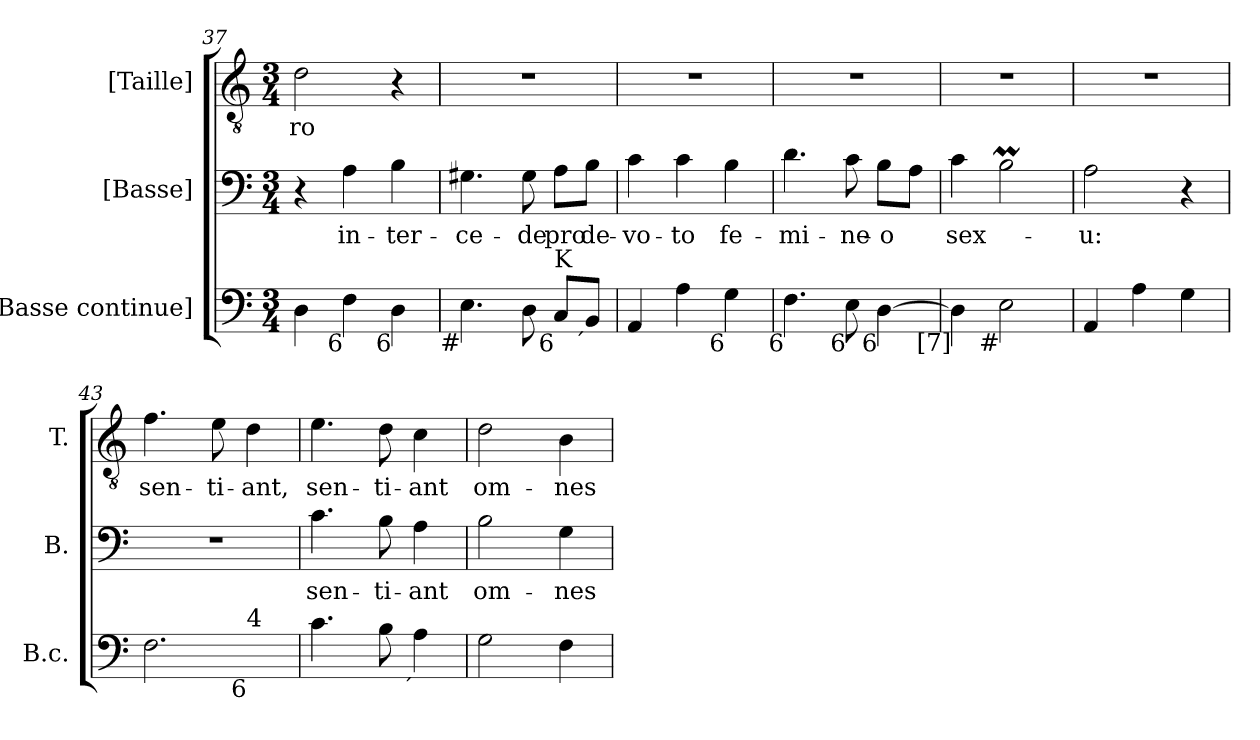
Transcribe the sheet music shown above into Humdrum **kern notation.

**kern	**kern	**text	**kern	**text
*part3	*part2	*part2	*part1	*part1
*staff3	*staff2	*staff2	*staff1	*staff1
*I"[Basse continue]	*I"[Basse]	*	*I"[Taille]	*
*I'B.c.	*I'B.	*	*I'T.	*
*clefF4	*clefF4	*	*clefGv2	*
*	*	*	*ITrd7c12	*
*k[]	*k[]	*	*k[]	*
*C:	*C:	*	*C:	*
*M3/4	*M3/4	*	*M3/4	*
=37	=37	=37	=37	=37
!	!	!	!	!LO:LY:b:color=#000000
4Di\	4r	.	2Di\	-ro
!LO:TX:b:rj:t=6	!	!	!	!
!	!	!LO:LY:b:color=#000000	!	!
4Fi\	4Ai\	in-	.	.
!LO:TX:b:rj:t=6	!	!	!	!
!	!	!LO:LY:b:color=#000000	!	!
4Di\	4Bi\	-ter-	4r	.
!!LO:LB:g=z
=38	=38	=38	=38	=38
!LO:TX:b:rj:t=#	!	!	!	!
!	!	!LO:LY:b:color=#000000	!LO:N:vis=1	!
4.Ei\	4.G#Xi\	-ce-	2.r	.
!	!	!LO:LY:b:color=#000000	!	!
8Di\	8G#i\	-de	.	.
!LO:TX:b:rj:t=6	!	!	!	!
!LO:TX:t=K	!	!	!	!
!	!	!LO:LY:b:color=#000000	!	!
8Ci/L	8Ai\L	pro	.	.
!LO:TX:b:rj:t=´	!	!	!	!
!	!	!LO:LY:b:color=#000000	!	!
8BBi/J	8Bi\J	de-	.	.
=39	=39	=39	=39	=39
!	!	!LO:LY:b:color=#000000	!LO:N:vis=1	!
4AAi/	4ci\	-vo-	2.r	.
!	!	!LO:LY:b:color=#000000	!	!
4Ai\	4ci\	-to	.	.
!LO:TX:b:rj:t=6	!	!	!	!
!	!	!LO:LY:b:color=#000000	!	!
4Gi\	4Bi\	fe-	.	.
=40	=40	=40	=40	=40
!LO:TX:b:rj:t=6	!	!	!	!
!	!	!LO:LY:b:color=#000000	!LO:N:vis=1	!
4.Fi\	4.di\	-mi-	2.r	.
!LO:TX:b:rj:t=6	!	!	!	!
!	!	!LO:LY:b:color=#000000	!	!
8Ei\	8ci\	-ne-	.	.
!LO:TX:b:rj:t=6	!	!	!	!
!	!	!LO:LY:b:color=#000000	!	!
[4Di\	8Bi\L	-o	.	.
.	8Ai\J	.	.	.
=41	=41	=41	=41	=41
!LO:TX:b:rj:t=[7]	!	!	!	!
!	!	!LO:LY:b:color=#000000	!LO:N:vis=1	!
4Di\]	4ci\	sex-	2.r	.
!LO:TX:b:rj:t=#	!	!	!	!
2Ei\	2Bmi\	.	.	.
=42	=42	=42	=42	=42
!	!	!LO:LY:b:color=#000000	!LO:N:vis=1	!
4AAi/	2Ai\	-u:	2.r	.
4Ai\	.	.	.	.
4Gi\	4r	.	.	.
=43	=43	=43	=43	=43
!	!LO:N:vis=1	!	!	!
!LO:TX:b:rj:t=5	!	!	!	!
!LO:TX:t=3	!	!	!	!
!	!	!	!	!LO:LY:b:color=#000000
*^	*	*	*	*
2.Fi\	2ryy	2.r	.	4.Fi\	sen-
!	!	!	!	!	!LO:LY:b:color=#000000
.	.	.	.	8Ei\	-ti-
!	!LO:TX:b:rj:t=6	!	!	!	!
!	!LO:TX:t=4	!	!	!	!
!	!	!	!	!	!LO:LY:b:color=#000000
.	4ryy	.	.	4Di\	-ant,
*v	*v	*	*	*	*
=44	=44	=44	=44	=44
*^	*	*	*	*
!	!	!	!LO:LY:b:color=#000000	!	!
*v	*v	*	*	*	*
*^	*	*	*	*
!	!	!	!	!	!LO:LY:b:color=#000000
*v	*v	*	*	*	*
4.ci\	4.ci\	sen-	4.Ei\	sen-
!	!	!LO:LY:b:color=#000000	!	!
!	!	!	!	!LO:LY:b:color=#000000
8Bi\	8Bi\	-ti-	8Di\	-ti-
!	!	!LO:LY:b:color=#000000	!	!
!LO:TX:b:rj:t=´	!	!	!	!
!	!	!	!	!LO:LY:b:color=#000000
4Ai\	4Ai\	-ant	4Ci\	-ant
=45	=45	=45	=45	=45
!	!	!LO:LY:b:color=#000000	!	!
!	!	!	!	!LO:LY:b:color=#000000
2Gi\	2Bi\	om-	2Di\	om-
!	!	!LO:LY:b:color=#000000	!	!
!	!	!	!	!LO:LY:b:color=#000000
4Fi\	4Gi\	-nes	4BBi\	-nes
=	=	=	=	=
*-	*-	*-	*-	*-
